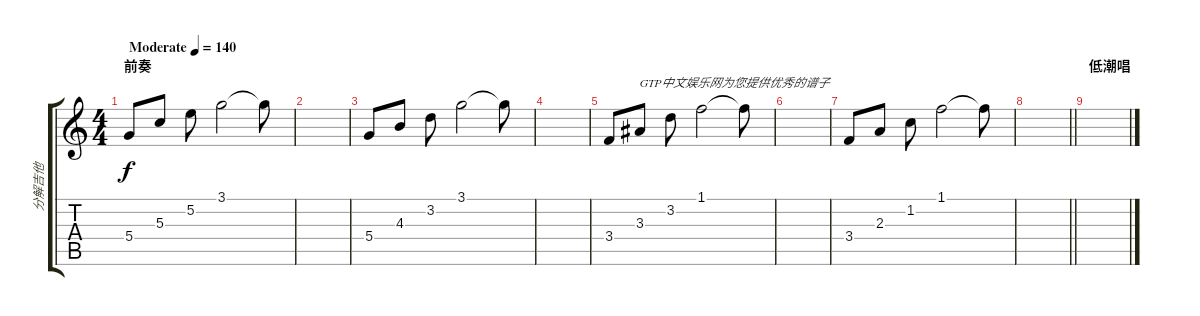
\track ("分解吉他" "分解吉他") {instrument overdrivenguitar}
\staff {score tabs}
\tuning (E4 B3 G3 D3 A2 E2) {hide}
\ts (4 4)
\section ("" "前奏")
\tempo (140 "Moderate")
\clef g2
\ks c
5.4.8{dy f instrument overdrivenguitar} 5.3.8 5.2.8 3.1.2 3.1{t}.8 |
|
5.4.8 4.3.8 3.2.8 3.1.2 3.1{t}.8 |
|
3.4.8 3.3.8{txt "GTP中文娱乐网为您提供优秀的谱子"} 3.2.8 1.1.2 1.1{t}.8 |
|
3.4.8 2.3.8 1.2.8 1.1.2 1.1{t}.8 |
\barLineRight lightlight
|
\section ("" "低潮唱")
